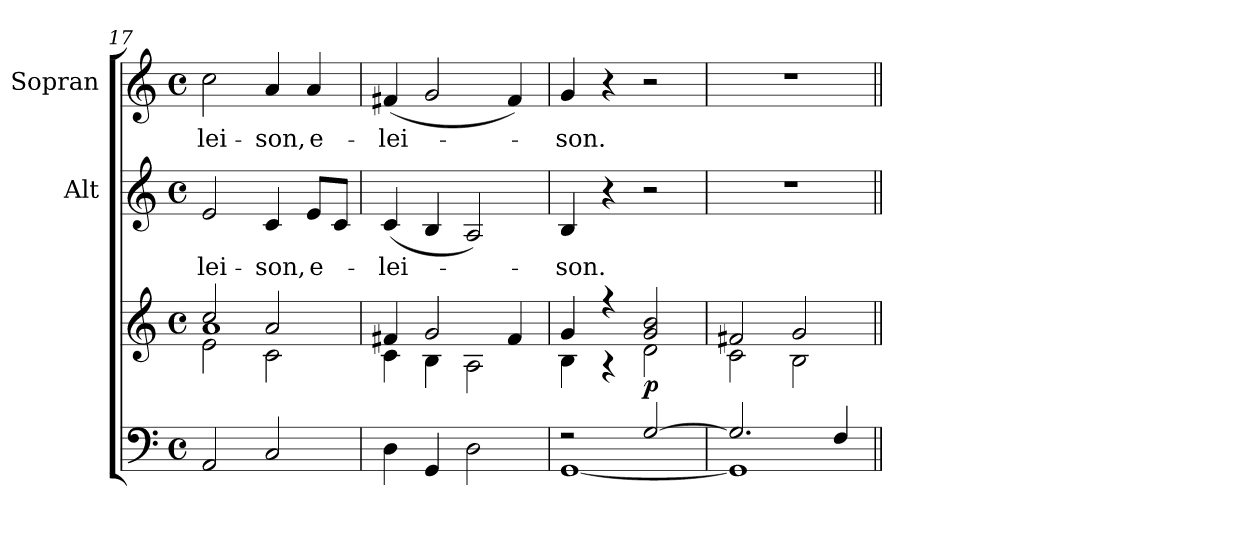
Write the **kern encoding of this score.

**kern	**kern	**dynam	**kern	**text	**kern	**text
*part3	*part3	*part3	*part2	*part2	*part1	*part1
*staff4	*staff3	*staff3/4	*staff2	*staff2	*staff1	*staff1
*	*	*	*I"Alt	*	*I"Sopran	*
*clefF4	*clefG2	*	*clefG2	*	*clefG2	*
*k[]	*k[]	*	*k[]	*	*k[]	*
*C:	*C:	*	*C:	*	*C:	*
*M4/4	*M4/4	*	*M4/4	*	*M4/4	*
*met(c)	*met(c)	*	*met(c)	*	*met(c)	*
=17	=17	=17	=17	=17	=17	=17
*	*^	*	*	*	*	*
*	*	*^	*	*	*	*	*
!	!	!	!	!	!	!LO:LY:b	!	!LO:LY:b
2AA/	2cc/	2e\	1a	.	2e/	-lei-	2cc\	-lei-
!	!	!	!	!	!	!LO:LY:b	!	!LO:LY:b
2C/	2a/	2c\	.	.	4c/	-son,	4a/	-son,
!	!	!	!	!	!	!LO:LY:b	!	!LO:LY:b
.	.	.	.	.	8e/L	e-	4a/	e-
.	.	.	.	.	8c/J	.	.	.
*	*	*v	*v	*	*	*	*	*
=18	=18	=18	=18	=18	=18	=18	=18
!	!	!	!	!	!LO:LY:b	!	!LO:LY:b
4D\	4f#X/	4c\	.	(<4c/	-lei-	(<4f#X/	-lei-
4GG/	2g/	4B\	.	4B/	.	2g/	.
2D\	.	2A\	.	2A/)	.	.	.
.	4f#/	.	.	.	.	4f#/)	.
=19	=19	=19	=19	=19	=19	=19	=19
*^	*	*	*	*	*	*	*
!	!	!	!	!	!	!LO:LY:b	!	!LO:LY:b
2rF	[<1GG	4g/	4B\	.	4B/	-son.	4g/	-son.
.	.	4r	4r	.	4r	.	4r	.
!	!	!	!	!LO:DY:b	!	!	!	!
[>2G/	.	2g/ 2b/	2d\	p	2r	.	2r	.
!!LO:PB:g=z
=20	=20	=20	=20	=20	=20	=20	=20	=20
2.G/]	1GG]	2f#X/	2c\	.	1r	.	1r	.
.	.	2g/	2B\	.	.	.	.	.
4F/	.	.	.	.	.	.	.	.
*v	*v	*	*	*	*	*	*	*
*	*v	*v	*	*	*	*	*
=||	=||	=||	=||	=||	=||	=||
*-	*-	*-	*-	*-	*-	*-
